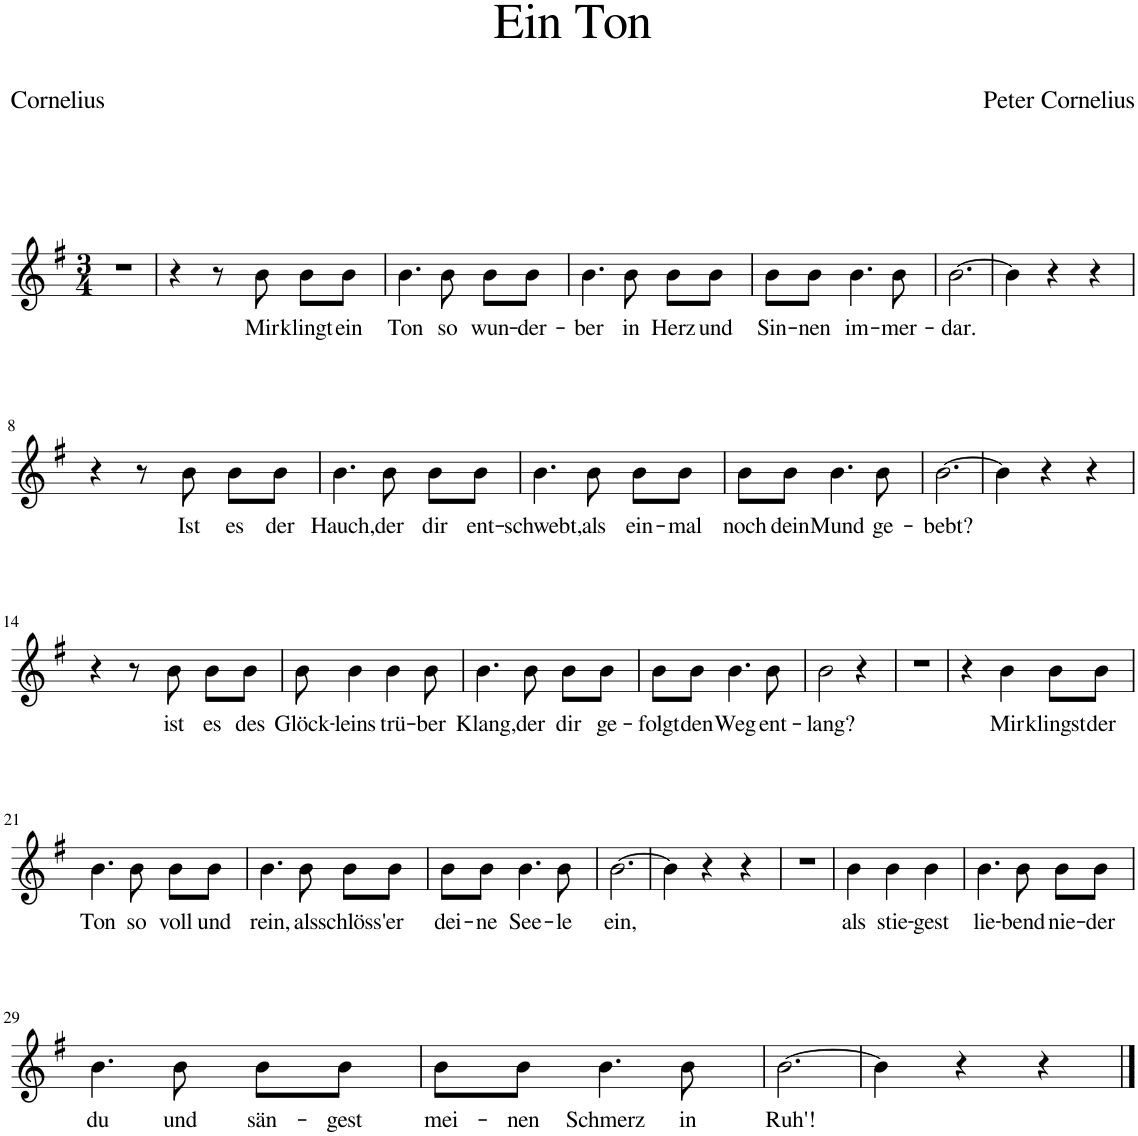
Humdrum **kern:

**kern	**text
*part1	*part1
*staff1	*staff1
*I"Piano	*
*I'Pno	*
*clefG2	*
*k[f#]	*
*M3/4	*
=1	=1
2.r	.
=2	=2
4r	.
8r	.
!	!LO:LY:b
8b\	Mir
!	!LO:LY:b
8b\L	klingt
!	!LO:LY:b
8b\J	ein
=3	=3
!	!LO:LY:b
4.b\	Ton
!	!LO:LY:b
8b\	so
!	!LO:LY:b
8b\L	wun-
!	!LO:LY:b
8b\J	-der-
=4	=4
!	!LO:LY:b
4.b\	-ber
!	!LO:LY:b
8b\	in
!	!LO:LY:b
8b\L	Herz
!	!LO:LY:b
8b\J	und
=5	=5
!	!LO:LY:b
8b\L	Sin-
!	!LO:LY:b
8b\J	-nen
!	!LO:LY:b
4.b\	im-
!	!LO:LY:b
8b\	-mer-
=6	=6
!	!LO:LY:b
[2.b\	-dar.
=7	=7
4b\]	.
4r	.
4r	.
!!LO:LB:g=z
=8	=8
4r	.
8r	.
!	!LO:LY:b
8b\	Ist
!	!LO:LY:b
8b\L	es
!	!LO:LY:b
8b\J	der
=9	=9
!	!LO:LY:b
4.b\	Hauch,
!	!LO:LY:b
8b\	der
!	!LO:LY:b
8b\L	dir
!	!LO:LY:b
8b\J	ent-
=10	=10
!	!LO:LY:b
4.b\	-schwebt,
!	!LO:LY:b
8b\	als
!	!LO:LY:b
8b\L	ein-
!	!LO:LY:b
8b\J	-mal
=11	=11
!	!LO:LY:b
8b\L	noch
!	!LO:LY:b
8b\J	dein
!	!LO:LY:b
4.b\	Mund
!	!LO:LY:b
8b\	ge-
=12	=12
!	!LO:LY:b
[2.b\	bebt?
=13	=13
4b\]	.
4r	.
4r	.
!!LO:LB:g=z
=14	=14
4r	.
8r	.
!	!LO:LY:b
8b\	ist
!	!LO:LY:b
8b\L	es
!	!LO:LY:b
8b\J	des
=15	=15
!	!LO:LY:b
8b\	Glöck-
!	!LO:LY:b
4b\	-leins
!	!LO:LY:b
4b\	trü-
!	!LO:LY:b
8b\	-ber
=16	=16
!	!LO:LY:b
4.b\	Klang,
!	!LO:LY:b
8b\	der
!	!LO:LY:b
8b\L	dir
!	!LO:LY:b
8b\J	ge-
=17	=17
!	!LO:LY:b
8b\L	-folgt
!	!LO:LY:b
8b\J	-den
!	!LO:LY:b
4.b\	Weg
!	!LO:LY:b
8b\	ent-
=18	=18
!	!LO:LY:b
2b\	-lang?
4r	.
=19	=19
2.r	.
=20	=20
4r	.
!	!LO:LY:b
4b\	Mir
!	!LO:LY:b
8b\L	klingst
!	!LO:LY:b
8b\J	der
!!LO:LB:g=z
=21	=21
!	!LO:LY:b
4.b\	Ton
!	!LO:LY:b
8b\	so
!	!LO:LY:b
8b\L	voll
!	!LO:LY:b
8b\J	und
=22	=22
!	!LO:LY:b
4.b\	rein,
!	!LO:LY:b
8b\	als
!	!LO:LY:b
8b\L	schlöss'
!	!LO:LY:b
8b\J	er
=23	=23
!	!LO:LY:b
8b\L	dei-
!	!LO:LY:b
8b\J	-ne
!	!LO:LY:b
4.b\	See-
!	!LO:LY:b
8b\	-le
=24	=24
!	!LO:LY:b
[2.b\	ein,
=25	=25
4b\]	.
4r	.
4r	.
=26	=26
2.r	.
=27	=27
!	!LO:LY:b
4b\	als
!	!LO:LY:b
4b\	stie-
!	!LO:LY:b
4b\	-gest
=28	=28
!	!LO:LY:b
4.b\	lie-
!	!LO:LY:b
8b\	-bend
!	!LO:LY:b
8b\L	nie-
!	!LO:LY:b
8b\J	-der
!!LO:LB:g=z
=29	=29
!	!LO:LY:b
4.b\	du
!	!LO:LY:b
8b\	und
!	!LO:LY:b
8b\L	sän-
!	!LO:LY:b
8b\J	-gest
=30	=30
!	!LO:LY:b
8b\L	mei-
!	!LO:LY:b
8b\J	-nen
!	!LO:LY:b
4.b\	Schmerz
!	!LO:LY:b
8b\	in
=31	=31
!	!LO:LY:b
[2.b\	Ruh'!
=32	=32
4b\]	.
4r	.
4r	.
==	==
*-	*-
